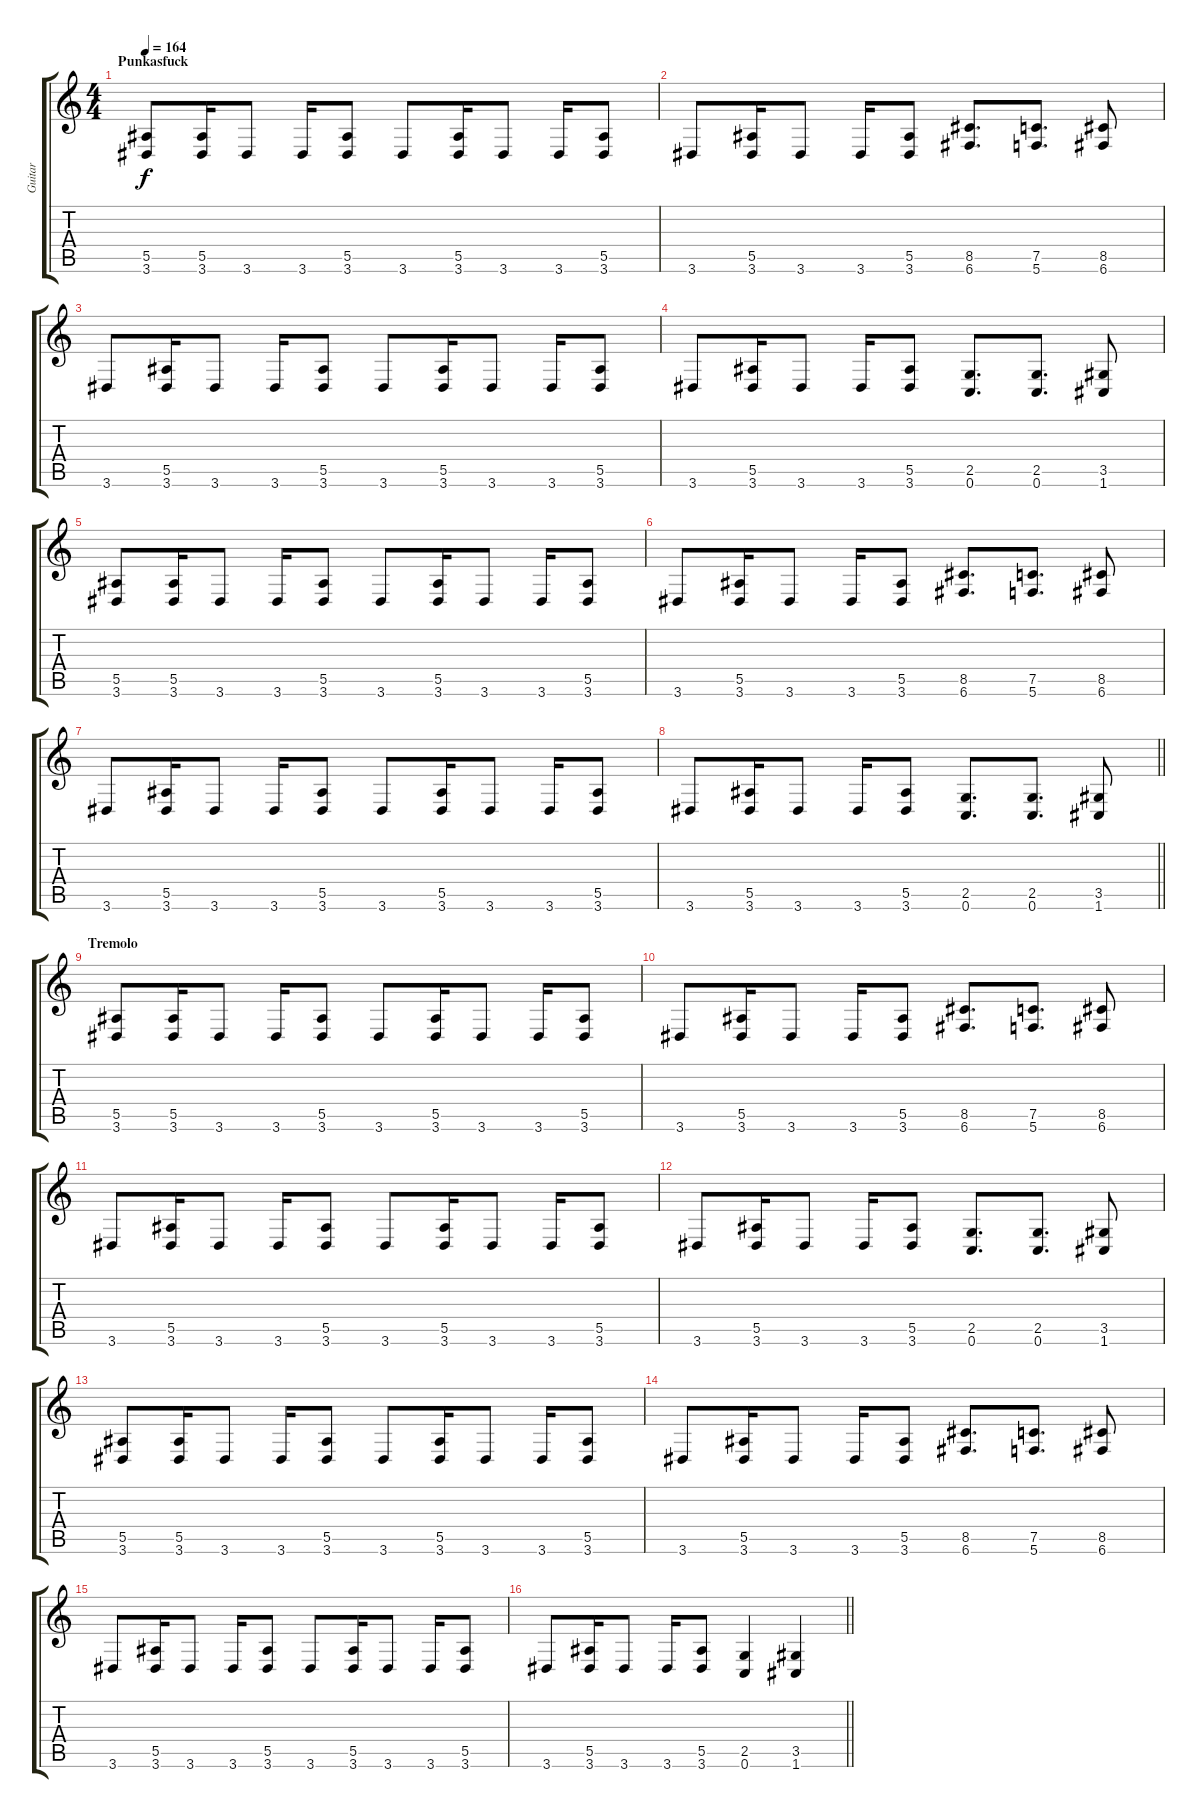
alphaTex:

\track ("Guitar" "Guitar") {instrument distortionguitar}
\staff {score tabs}
\tuning (C4 G3 Eb3 Bb2 F2 C2) {hide}
\ts (4 4)
\section ("" "Punkasfuck")
\tempo 164
\clef g2
\ks c
(5.5 3.6).8{dy f} (5.5 3.6).16 3.6.8 3.6.16 (5.5 3.6).8 3.6.8 (5.5 3.6).16 3.6.8 3.6.16 (5.5 3.6).8 |
3.6.8 (5.5 3.6).16 3.6.8 3.6.16 (5.5 3.6).8 (8.5 6.6).8{d} (7.5 5.6).8{d} (8.5 6.6).8 |
3.6.8 (5.5 3.6).16 3.6.8 3.6.16 (5.5 3.6).8 3.6.8 (5.5 3.6).16 3.6.8 3.6.16 (5.5 3.6).8 |
3.6.8 (5.5 3.6).16 3.6.8 3.6.16 (5.5 3.6).8 (2.5 0.6).8{d} (2.5 0.6).8{d} (3.5 1.6).8 |
(5.5 3.6).8 (5.5 3.6).16 3.6.8 3.6.16 (5.5 3.6).8 3.6.8 (5.5 3.6).16 3.6.8 3.6.16 (5.5 3.6).8 |
3.6.8 (5.5 3.6).16 3.6.8 3.6.16 (5.5 3.6).8 (8.5 6.6).8{d} (7.5 5.6).8{d} (8.5 6.6).8 |
3.6.8 (5.5 3.6).16 3.6.8 3.6.16 (5.5 3.6).8 3.6.8 (5.5 3.6).16 3.6.8 3.6.16 (5.5 3.6).8 |
\barLineRight lightlight
3.6.8 (5.5 3.6).16 3.6.8 3.6.16 (5.5 3.6).8 (2.5 0.6).8{d} (2.5 0.6).8{d} (3.5 1.6).8 |
\section ("" "Tremolo")
(5.5 3.6).8 (5.5 3.6).16 3.6.8 3.6.16 (5.5 3.6).8 3.6.8 (5.5 3.6).16 3.6.8 3.6.16 (5.5 3.6).8 |
3.6.8 (5.5 3.6).16 3.6.8 3.6.16 (5.5 3.6).8 (8.5 6.6).8{d} (7.5 5.6).8{d} (8.5 6.6).8 |
3.6.8 (5.5 3.6).16 3.6.8 3.6.16 (5.5 3.6).8 3.6.8 (5.5 3.6).16 3.6.8 3.6.16 (5.5 3.6).8 |
3.6.8 (5.5 3.6).16 3.6.8 3.6.16 (5.5 3.6).8 (2.5 0.6).8{d} (2.5 0.6).8{d} (3.5 1.6).8 |
(5.5 3.6).8 (5.5 3.6).16 3.6.8 3.6.16 (5.5 3.6).8 3.6.8 (5.5 3.6).16 3.6.8 3.6.16 (5.5 3.6).8 |
3.6.8 (5.5 3.6).16 3.6.8 3.6.16 (5.5 3.6).8 (8.5 6.6).8{d} (7.5 5.6).8{d} (8.5 6.6).8 |
3.6.8 (5.5 3.6).16 3.6.8 3.6.16 (5.5 3.6).8 3.6.8 (5.5 3.6).16 3.6.8 3.6.16 (5.5 3.6).8 |
\barLineRight lightlight
3.6.8 (5.5 3.6).16 3.6.8 3.6.16 (5.5 3.6).8 (2.5 0.6).4 (3.5 1.6).4
